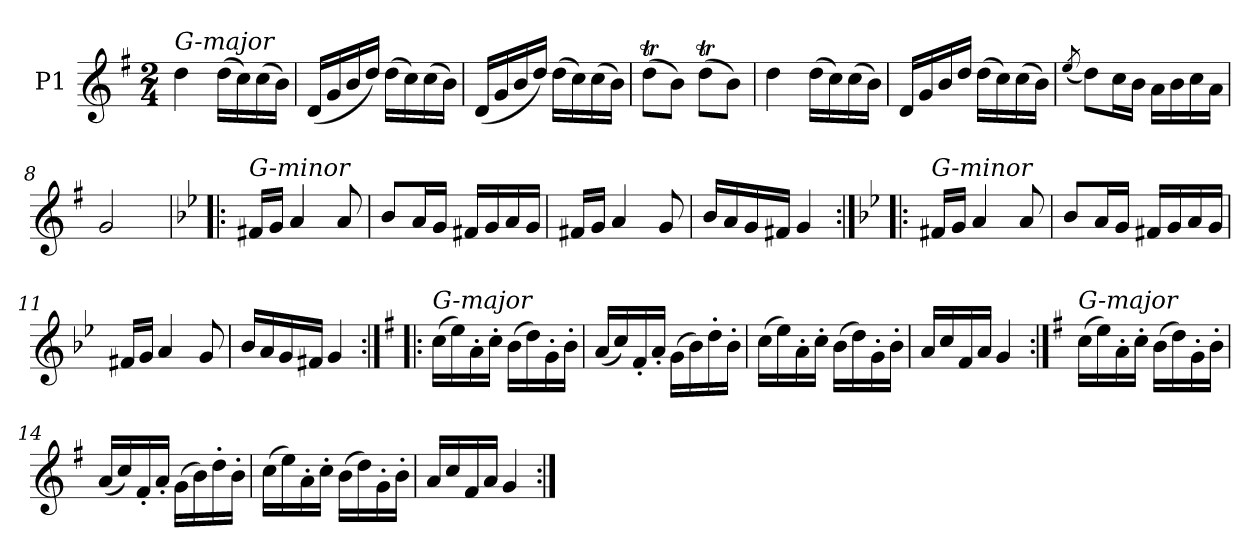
**kern
*part1
*staff1
*I"P1
*clefG2
*k[f#]
*G:
*M2/4
=1
!LO:TX:a:i:t=G-major
4dd
(16ddLL
16cc)
(16cc
16bJJ)
=2
(16dLL
16g
16b
16ddJJ)
(16ddLL
16cc)
(16cc
16bJJ)
=3
(16dLL
16g
16b
16ddJJ)
(16ddLL
16cc)
(16cc
16bJJ)
=4
(8ddTL
8bJ)
(8ddTL
8bJ)
=5
4dd
(16ddLL
16cc)
(16cc
16bJJ)
=6
16dLL
16g
16b
16ddJJ
(16ddLL
16cc)
(16cc
16bJJ)
=7
(8qee/
8ddL)
16ccL
16bJJ
16aLL
16b
16cc
16aJJ
=8
2g
=9!|:
*k[b-e-]
*g:
!LO:TX:a:i:t=G-minor
16f#XLL
16gJJ
4a
8a
=10
8b-L
16aL
16gJJ
16f#XLL
16g
16a
16gJJ
=11
16f#XLL
16gJJ
4a
8g
=12
16b-LL
16a
16g
16f#XJJ
4g
=13:|!|:
*k[b-e-]
*g:
!LO:TX:a:i:t=G-minor
16f#XLL
16gJJ
4a
8a
=10
8b-L
16aL
16gJJ
16f#XLL
16g
16a
16gJJ
=11
16f#XLL
16gJJ
4a
8g
=12
16b-LL
16a
16g
16f#XJJ
4g
=13:|!|:
*k[f#]
*G:
!LO:TX:a:i:t=G-major
(16ccLL
16ee)
16a'
16cc'JJ
(16bLL
16dd)
16g'
16b'JJ
=14
(16aLL
16cc)
16f#'
16a'JJ
(16gLL
16b)
16dd'
16b'JJ
=15
(16ccLL
16ee)
16a'
16cc'JJ
(16bLL
16dd)
16g'
16b'JJ
=16
16aLL
16cc
16f#
16aJJ
4g
=:|!
*k[f#]
*G:
!LO:TX:a:i:t=G-major
(16ccLL
16ee)
16a'
16cc'JJ
(16bLL
16dd)
16g'
16b'JJ
=14
(16aLL
16cc)
16f#'
16a'JJ
(16gLL
16b)
16dd'
16b'JJ
=15
(16ccLL
16ee)
16a'
16cc'JJ
(16bLL
16dd)
16g'
16b'JJ
=16
16aLL
16cc
16f#
16aJJ
4g
=:|!
*-
